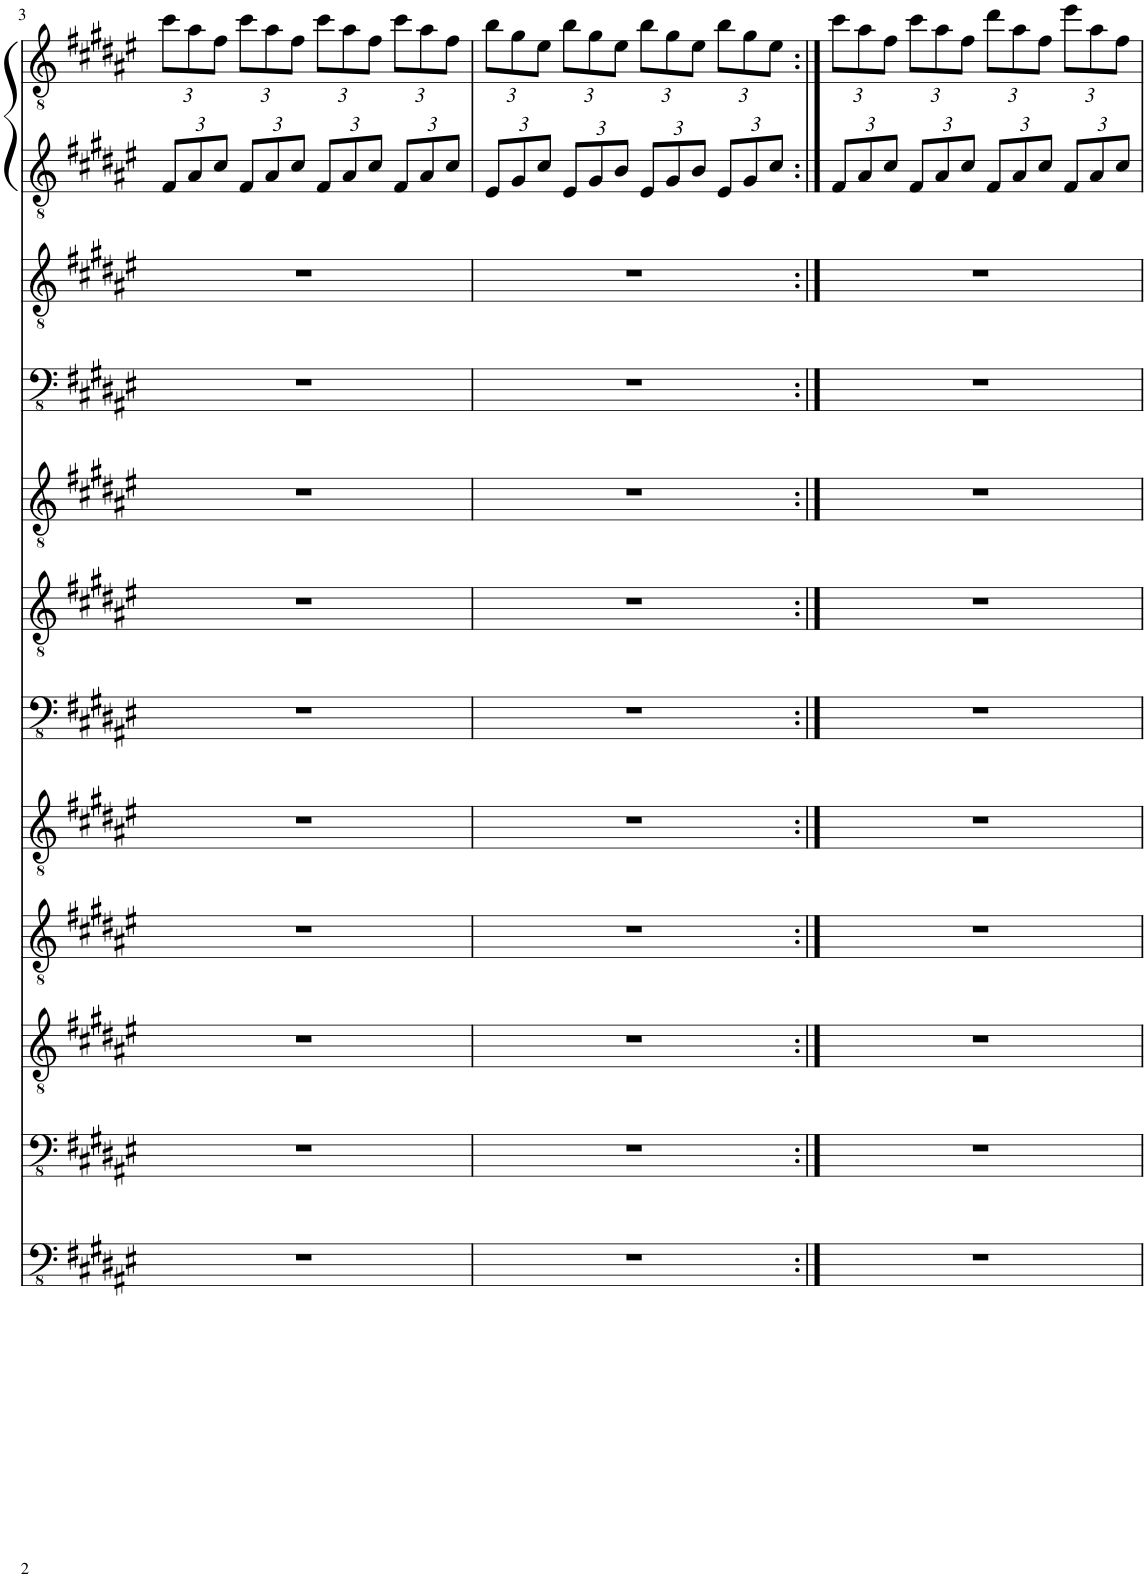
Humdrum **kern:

**kern	**kern	**kern	**kern	**kern	**kern	**kern	**kern	**kern	**kern	**kern	**kern
*part11	*part10	*part9	*part8	*part7	*part6	*part5	*part4	*part3	*part2	*part1	*part1
*staff12	*staff11	*staff10	*staff9	*staff8	*staff7	*staff6	*staff5	*staff4	*staff3	*staff2	*staff1
*I"Basso	*I"Violoncello	*I"Viola	*I"Violino	*I"Trombone alto in Mib	*I"Corno in Fa	*I"Tromba in Do	*I"Clarinetto Soprano in Sib	*I"Oboe	*I"Flauto in Do	*I"Acoustic Piano	*
*	*I'Vc	*I'Vla	*I'Vln	*I'Trb	*	*	*I'Cl	*I'Ob	*I'Fl	*I'Pno	*
!!LO:PB:g=z
*clefFv4	*clefFv4	*clefGv2	*clefGv2	*clefGv2	*clefFv4	*clefGv2	*clefGv2	*clefFv4	*clefGv2	*clefGv2	*clefGv2
*Trd7c12	*	*	*	*	*Trd4c7	*Trd1c2	*Trd1c2	*	*	*	*
*k[f#c#g#d#a#e#]	*k[f#c#g#d#a#e#]	*k[f#c#g#d#a#e#]	*k[f#c#g#d#a#e#]	*k[f#c#g#d#a#e#]	*k[f#c#g#d#a#e#]	*k[f#c#g#d#a#e#]	*k[f#c#g#d#a#e#]	*k[f#c#g#d#a#e#]	*k[f#c#g#d#a#e#]	*k[f#c#g#d#a#e#]	*k[f#c#g#d#a#e#]
*M4/4	*M4/4	*M4/4	*M4/4	*M4/4	*M4/4	*M4/4	*M4/4	*M4/4	*M4/4	*M4/4	*M4/4
*	*	*	*	*	*	*	*	*	*	*Xbrackettup	*Xbrackettup
=3	=3	=3	=3	=3	=3	=3	=3	=3	=3	=3	=3
1r	1r	1r	1r	1r	1r	1r	1r	1r	1r	12F#/L	12cc#\L
.	.	.	.	.	.	.	.	.	.	12A#/	12a#\
.	.	.	.	.	.	.	.	.	.	12c#/J	12f#\J
.	.	.	.	.	.	.	.	.	.	12F#/L	12cc#\L
.	.	.	.	.	.	.	.	.	.	12A#/	12a#\
.	.	.	.	.	.	.	.	.	.	12c#/J	12f#\J
.	.	.	.	.	.	.	.	.	.	12F#/L	12cc#\L
.	.	.	.	.	.	.	.	.	.	12A#/	12a#\
.	.	.	.	.	.	.	.	.	.	12c#/J	12f#\J
.	.	.	.	.	.	.	.	.	.	12F#/L	12cc#\L
.	.	.	.	.	.	.	.	.	.	12A#/	12a#\
.	.	.	.	.	.	.	.	.	.	12c#/J	12f#\J
=4	=4	=4	=4	=4	=4	=4	=4	=4	=4	=4	=4
1r	1r	1r	1r	1r	1r	1r	1r	1r	1r	12E#/L	12b\L
.	.	.	.	.	.	.	.	.	.	12G#/	12g#\
.	.	.	.	.	.	.	.	.	.	12c#/J	12e#\J
.	.	.	.	.	.	.	.	.	.	12E#/L	12b\L
.	.	.	.	.	.	.	.	.	.	12G#/	12g#\
.	.	.	.	.	.	.	.	.	.	12B/J	12e#\J
.	.	.	.	.	.	.	.	.	.	12E#/L	12b\L
.	.	.	.	.	.	.	.	.	.	12G#/	12g#\
.	.	.	.	.	.	.	.	.	.	12B/J	12e#\J
.	.	.	.	.	.	.	.	.	.	12E#/L	12b\L
.	.	.	.	.	.	.	.	.	.	12G#/	12g#\
.	.	.	.	.	.	.	.	.	.	12c#/J	12e#\J
=5:|!	=5:|!	=5:|!	=5:|!	=5:|!	=5:|!	=5:|!	=5:|!	=5:|!	=5:|!	=5:|!	=5:|!
1r	1r	1r	1r	1r	1r	1r	1r	1r	1r	12F#/L	12cc#\L
.	.	.	.	.	.	.	.	.	.	12A#/	12a#\
.	.	.	.	.	.	.	.	.	.	12c#/J	12f#\J
.	.	.	.	.	.	.	.	.	.	12F#/L	12cc#\L
.	.	.	.	.	.	.	.	.	.	12A#/	12a#\
.	.	.	.	.	.	.	.	.	.	12c#/J	12f#\J
.	.	.	.	.	.	.	.	.	.	12F#/L	12dd#\L
.	.	.	.	.	.	.	.	.	.	12A#/	12a#\
.	.	.	.	.	.	.	.	.	.	12c#/J	12f#\J
.	.	.	.	.	.	.	.	.	.	12F#/L	12ee#\L
.	.	.	.	.	.	.	.	.	.	12A#/	12a#\
.	.	.	.	.	.	.	.	.	.	12c#/J	12f#\J
=	=	=	=	=	=	=	=	=	=	=	=
*-	*-	*-	*-	*-	*-	*-	*-	*-	*-	*-	*-
